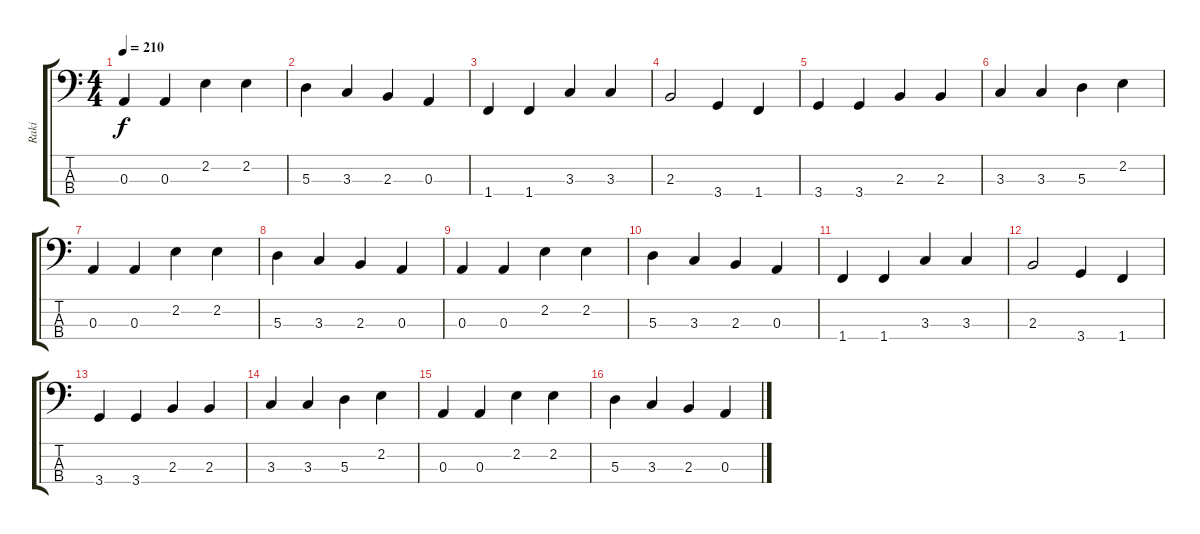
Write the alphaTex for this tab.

\track ("Raki" "Raki") {instrument electricbasspick}
\staff {score tabs}
\tuning (G2 D2 A1 E1) {hide}
\ts (4 4)
\tempo 210
\clef f4
\ks c
0.3.4{dy f} 0.3.4 2.2.4 2.2.4 |
5.3.4 3.3.4 2.3.4 0.3.4 |
1.4.4 1.4.4 3.3.4 3.3.4 |
2.3.2 3.4.4 1.4.4 |
3.4.4 3.4.4 2.3.4 2.3.4 |
3.3.4 3.3.4 5.3.4 2.2.4 |
0.3.4 0.3.4 2.2.4 2.2.4 |
5.3.4 3.3.4 2.3.4 0.3.4 |
0.3.4 0.3.4 2.2.4 2.2.4 |
5.3.4 3.3.4 2.3.4 0.3.4 |
1.4.4 1.4.4 3.3.4 3.3.4 |
2.3.2 3.4.4 1.4.4 |
3.4.4 3.4.4 2.3.4 2.3.4 |
3.3.4 3.3.4 5.3.4 2.2.4 |
0.3.4 0.3.4 2.2.4 2.2.4 |
5.3.4 3.3.4 2.3.4 0.3.4
